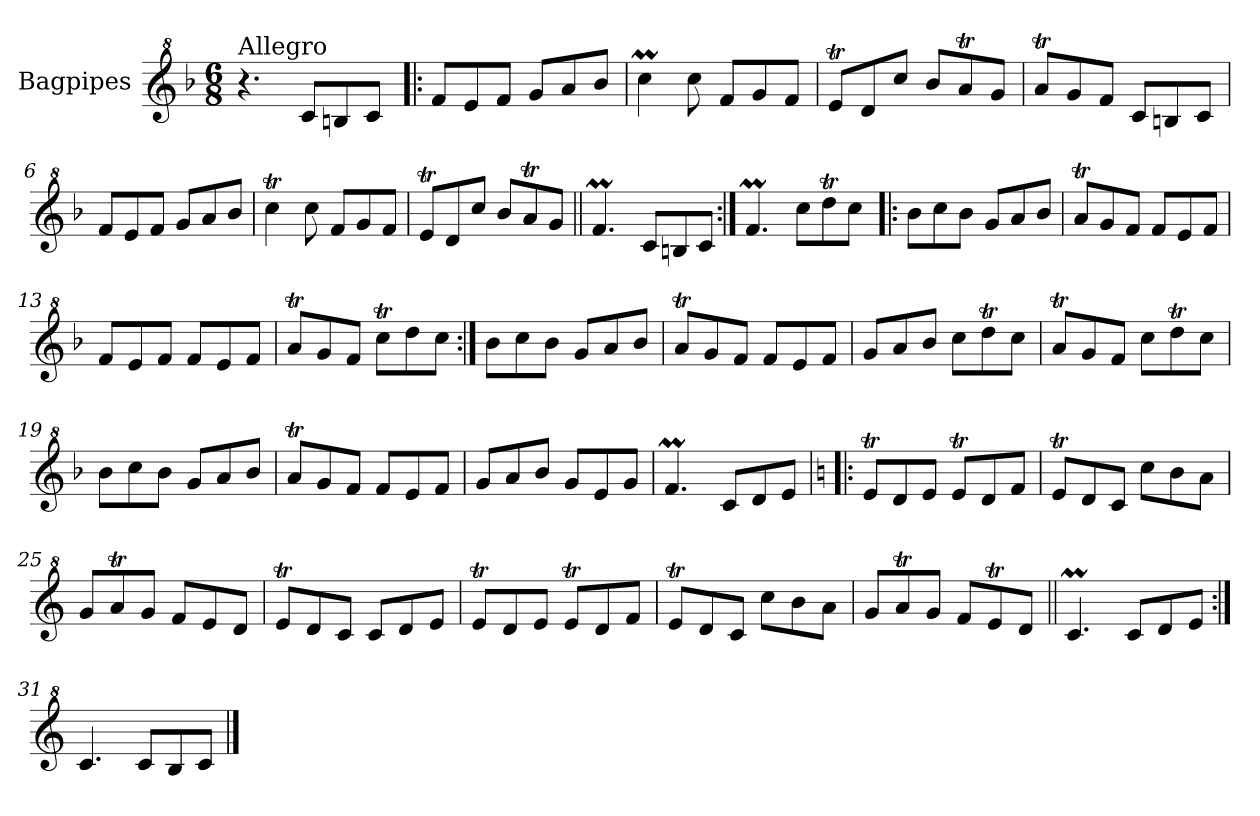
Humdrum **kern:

**kern
*part1
*staff1
*I"Bagpipes
*I'Bag
*clefG^2
*k[b-]
*F:
*M6/8
=1
!LO:TX:a:t=Allegro
4.r
8cc/L
8bn/
8cc/J
=2!|:
8ff/L
8ee/
8ff/J
8gg/L
8aa/
8bb-/J
=3
4cccM\
8ccc\
8ff/L
8gg/
8ff/J
=4
8eet/L
8dd/
8ccc/J
8bb-/L
8aat/
8gg/J
=5
8aat/L
8gg/
8ff/J
8cc/L
8bn/
8cc/J
=6
8ff/L
8ee/
8ff/J
8gg/L
8aa/
8bb-/J
=7
4cccT\
8ccc\
8ff/L
8gg/
8ff/J
!!LO:LB:g=z
=8
8eet/L
8dd/
8ccc/J
8bb-/L
8aat/
8gg/J
=9||
4.ffM/
8cc/L
8bn/
8cc/J
=10:|!
4.ffM/
8ccc\L
8dddT\
8ccc\J
=11!|:
8bb-\L
8ccc\
8bb-\J
8gg/L
8aa/
8bb-/J
=12
8aat/L
8gg/
8ff/J
8ff/L
8ee/
8ff/J
=13
8ff/L
8ee/
8ff/J
8ff/L
8ee/
8ff/J
=14
8aat/L
8gg/
8ff/J
8cccT\L
8ddd\
8ccc\J
!!LO:LB:g=z
=15:|!
8bb-\L
8ccc\
8bb-\J
8gg/L
8aa/
8bb-/J
=16
8aat/L
8gg/
8ff/J
8ff/L
8ee/
8ff/J
=17
8gg/L
8aa/
8bb-/J
8ccc\L
8dddT\
8ccc\J
=18
8aat/L
8gg/
8ff/J
8ccc\L
8dddT\
8ccc\J
=19
8bb-\L
8ccc\
8bb-\J
8gg/L
8aa/
8bb-/J
=20
8aat/L
8gg/
8ff/J
8ff/L
8ee/
8ff/J
=21
8gg/L
8aa/
8bb-/J
8gg/L
8ee/
8gg/J
!!LO:LB:g=z
=22
4.ffM/
8cc/L
8dd/
8ee/J
=23!|:
*k[]
*C:
8eet/L
8dd/
8ee/J
8eet/L
8dd/
8ff/J
=24
8eet/L
8dd/
8cc/J
8ccc\L
8bb\
8aa\J
=25
8gg/L
8aaT/
8gg/J
8ff/L
8ee/
8dd/J
=26
8eet/L
8dd/
8cc/J
8cc/L
8dd/
8ee/J
=27
8eet/L
8dd/
8ee/J
8eet/L
8dd/
8ff/J
=28
8eet/L
8dd/
8cc/J
8ccc\L
8bb\
8aa\J
!!LO:LB:g=z
=29
8gg/L
8aaT/
8gg/J
8ff/L
8eet/
8dd/J
=30||
4.ccM/
8cc/L
8dd/
8ee/J
=31:|!
4.cc/
8cc/L
8b/
8cc/J
==
*-
